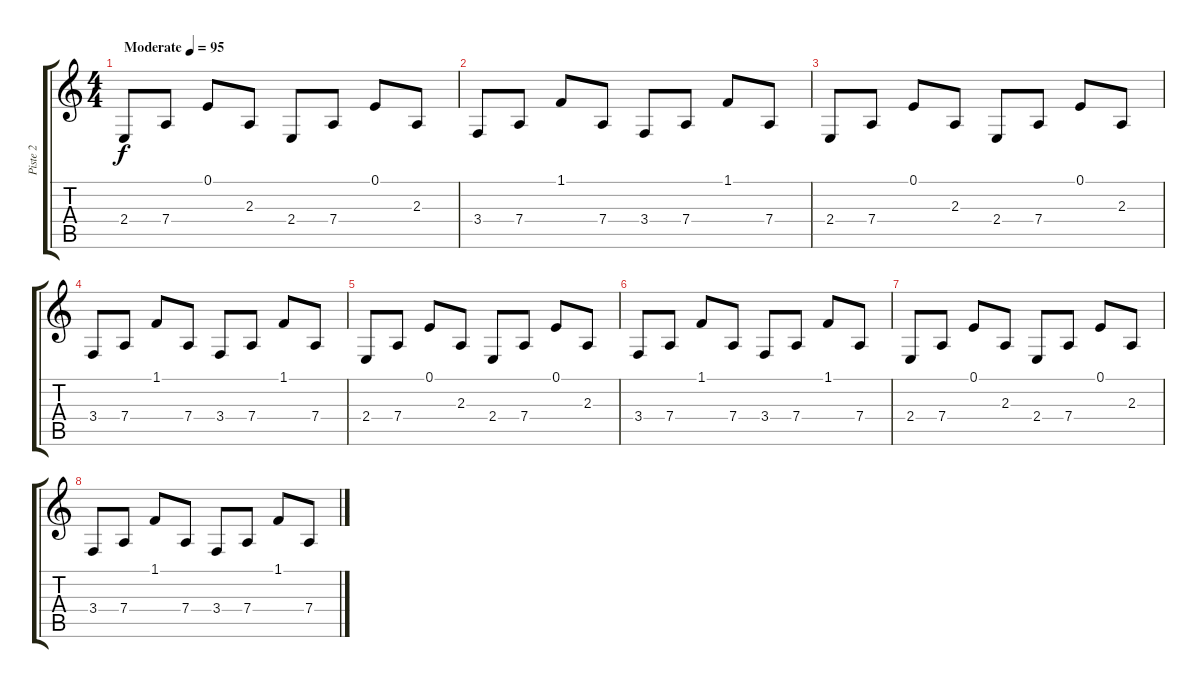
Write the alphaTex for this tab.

\track ("Piste 2" "Piste 2") {instrument pad5bowed}
\staff {score tabs}
\tuning (E4 B3 G3 D3 A2 E2) {hide}
\ts (4 4)
\tempo (95 "Moderate")
\clef g2
\ks c
2.4.8{dy f instrument pad5bowed} 7.4.8 0.1.8 2.3.8 2.4.8 7.4.8 0.1.8 2.3.8 |
3.4.8 7.4.8 1.1.8 7.4.8 3.4.8 7.4.8 1.1.8 7.4.8 |
2.4.8 7.4.8 0.1.8 2.3.8 2.4.8 7.4.8 0.1.8 2.3.8 |
3.4.8 7.4.8 1.1.8 7.4.8 3.4.8 7.4.8 1.1.8 7.4.8 |
2.4.8 7.4.8 0.1.8 2.3.8 2.4.8 7.4.8 0.1.8 2.3.8 |
3.4.8 7.4.8 1.1.8 7.4.8 3.4.8 7.4.8 1.1.8 7.4.8 |
2.4.8 7.4.8 0.1.8 2.3.8 2.4.8 7.4.8 0.1.8 2.3.8 |
3.4.8 7.4.8 1.1.8 7.4.8 3.4.8 7.4.8 1.1.8 7.4.8
